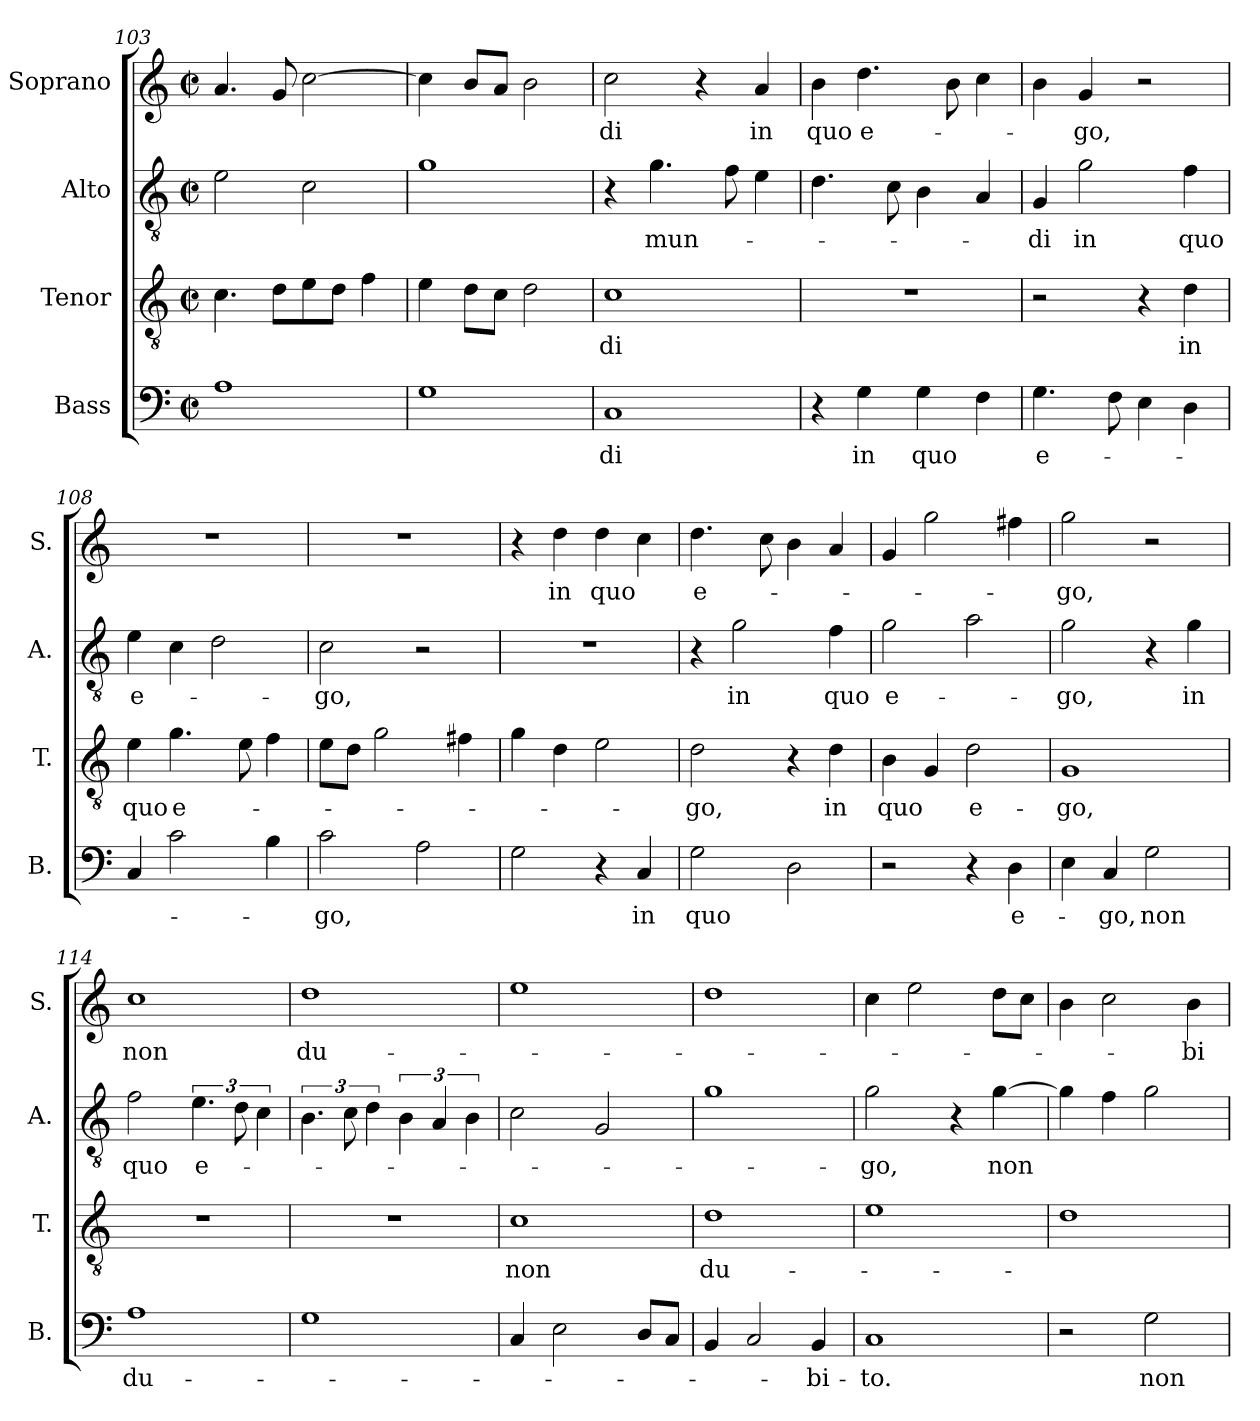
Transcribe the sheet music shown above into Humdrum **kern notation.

**kern	**text	**kern	**text	**kern	**text	**kern	**text
*part4	*part4	*part3	*part3	*part2	*part2	*part1	*part1
*staff4	*staff4	*staff3	*staff3	*staff2	*staff2	*staff1	*staff1
*I"Bass	*	*I"Tenor	*	*I"Alto	*	*I"Soprano	*
*I'B.	*	*I'T.	*	*I'A.	*	*I'S.	*
*clefF4	*	*clefGv2	*	*clefGv2	*	*clefG2	*
*k[]	*	*k[]	*	*k[]	*	*k[]	*
*C:	*	*C:	*	*C:	*	*C:	*
*M2/2	*	*M2/2	*	*M2/2	*	*M2/2	*
*met(c|)	*	*met(c|)	*	*met(c|)	*	*met(c|)	*
=103	=103	=103	=103	=103	=103	=103	=103
1A	.	4.c\	.	2e\	.	4.a/	.
.	.	8d\L	.	.	.	8g/	.
.	.	8e\	.	2c\	.	[2cc\	.
.	.	8d\J	.	.	.	.	.
.	.	4f\	.	.	.	.	.
=104	=104	=104	=104	=104	=104	=104	=104
1G	.	4e\	.	1g	.	4cc\]	.
.	.	8d\L	.	.	.	8b/L	.
.	.	8c\J	.	.	.	8a/J	.
.	.	2d\	.	.	.	2b\	.
=105	=105	=105	=105	=105	=105	=105	=105
1C	-di	1c	-di	4r	.	2cc\	-di
.	.	.	.	4.g\	mun-	.	.
.	.	.	.	.	.	4r	.
.	.	.	.	8f\	.	.	.
.	.	.	.	4e\	.	4a/	in
!!LO:PB:g=z
=106	=106	=106	=106	=106	=106	=106	=106
4r	.	1r	.	4.d\	.	4b\	quo
4G\	in	.	.	.	.	4.dd\	e-
.	.	.	.	8c\	.	.	.
4G\	quo	.	.	4B\	.	.	.
.	.	.	.	.	.	8b\	.
4F\	.	.	.	4A/	.	4cc\	.
=107	=107	=107	=107	=107	=107	=107	=107
4.G\	e-	2r	.	4G/	-di	4b\	.
.	.	.	.	2g\	in	4g/	-go,
8F\	.	.	.	.	.	.	.
4E\	.	4r	.	.	.	2r	.
4D\	.	4d\	in	4f\	quo	.	.
=108	=108	=108	=108	=108	=108	=108	=108
4C/	.	4e\	quo	4e\	e-	1r	.
2c\	.	4.g\	e-	4c\	.	.	.
.	.	.	.	2d\	.	.	.
.	.	8e\	.	.	.	.	.
4B\	.	4f\	.	.	.	.	.
=109	=109	=109	=109	=109	=109	=109	=109
2c\	-go,	8e\L	.	2c\	-go,	1r	.
.	.	8d\J	.	.	.	.	.
.	.	2g\	.	.	.	.	.
2A\	.	.	.	2r	.	.	.
.	.	4f#X\	.	.	.	.	.
=110	=110	=110	=110	=110	=110	=110	=110
2G\	.	4g\	.	1r	.	4r	.
.	.	4d\	.	.	.	4dd\	in
4r	.	2e\	.	.	.	4dd\	quo
4C/	in	.	.	.	.	4cc\	.
=111	=111	=111	=111	=111	=111	=111	=111
2G\	quo	2d\	-go,	4r	.	4.dd\	e-
.	.	.	.	2g\	in	.	.
.	.	.	.	.	.	8cc\	.
2D\	.	4r	.	.	.	4b\	.
.	.	4d\	in	4f\	quo	4a/	.
=112	=112	=112	=112	=112	=112	=112	=112
2r	.	4B\	quo	2g\	e-	4g/	.
.	.	4G/	.	.	.	2gg\	.
4r	.	2d\	e-	2a\	.	.	.
4D\	e-	.	.	.	.	4ff#X\	.
=113	=113	=113	=113	=113	=113	=113	=113
4E\	.	1G	-go,	2g\	-go,	2gg\	-go,
4C/	-go,	.	.	.	.	.	.
2G\	non	.	.	4r	.	2r	.
.	.	.	.	4g\	in	.	.
!!LO:LB:g=z
=114	=114	=114	=114	=114	=114	=114	=114
1A	du-	1r	.	2f\	quo	1cc	non
.	.	.	.	6.e\	e-	.	.
.	.	.	.	12d\	.	.	.
.	.	.	.	6c\	.	.	.
=115	=115	=115	=115	=115	=115	=115	=115
1G	.	1r	.	6.B\	.	1dd	du-
.	.	.	.	12c\	.	.	.
.	.	.	.	6d\	.	.	.
.	.	.	.	6B\	.	.	.
.	.	.	.	6A/	.	.	.
.	.	.	.	6B\	.	.	.
=116	=116	=116	=116	=116	=116	=116	=116
4C/	.	1c	non	2c\	.	1ee	.
2E\	.	.	.	.	.	.	.
.	.	.	.	2G/	.	.	.
8D/L	.	.	.	.	.	.	.
8C/J	.	.	.	.	.	.	.
=117	=117	=117	=117	=117	=117	=117	=117
4BB/	.	1d	du-	1g	.	1dd	.
2C/	.	.	.	.	.	.	.
4BB/	-bi-	.	.	.	.	.	.
=118	=118	=118	=118	=118	=118	=118	=118
1C	-to.	1e	.	2g\	-go,	4cc\	.
.	.	.	.	.	.	2ee\	.
.	.	.	.	4r	.	.	.
.	.	.	.	[4g\	non	8dd\L	.
.	.	.	.	.	.	8cc\J	.
=119	=119	=119	=119	=119	=119	=119	=119
2r	.	1d	.	4g\]	.	4b\	.
.	.	.	.	4f\	.	2cc\	.
2G\	non	.	.	2g\	.	.	.
.	.	.	.	.	.	4b\	-bi-
=	=	=	=	=	=	=	=
*-	*-	*-	*-	*-	*-	*-	*-
